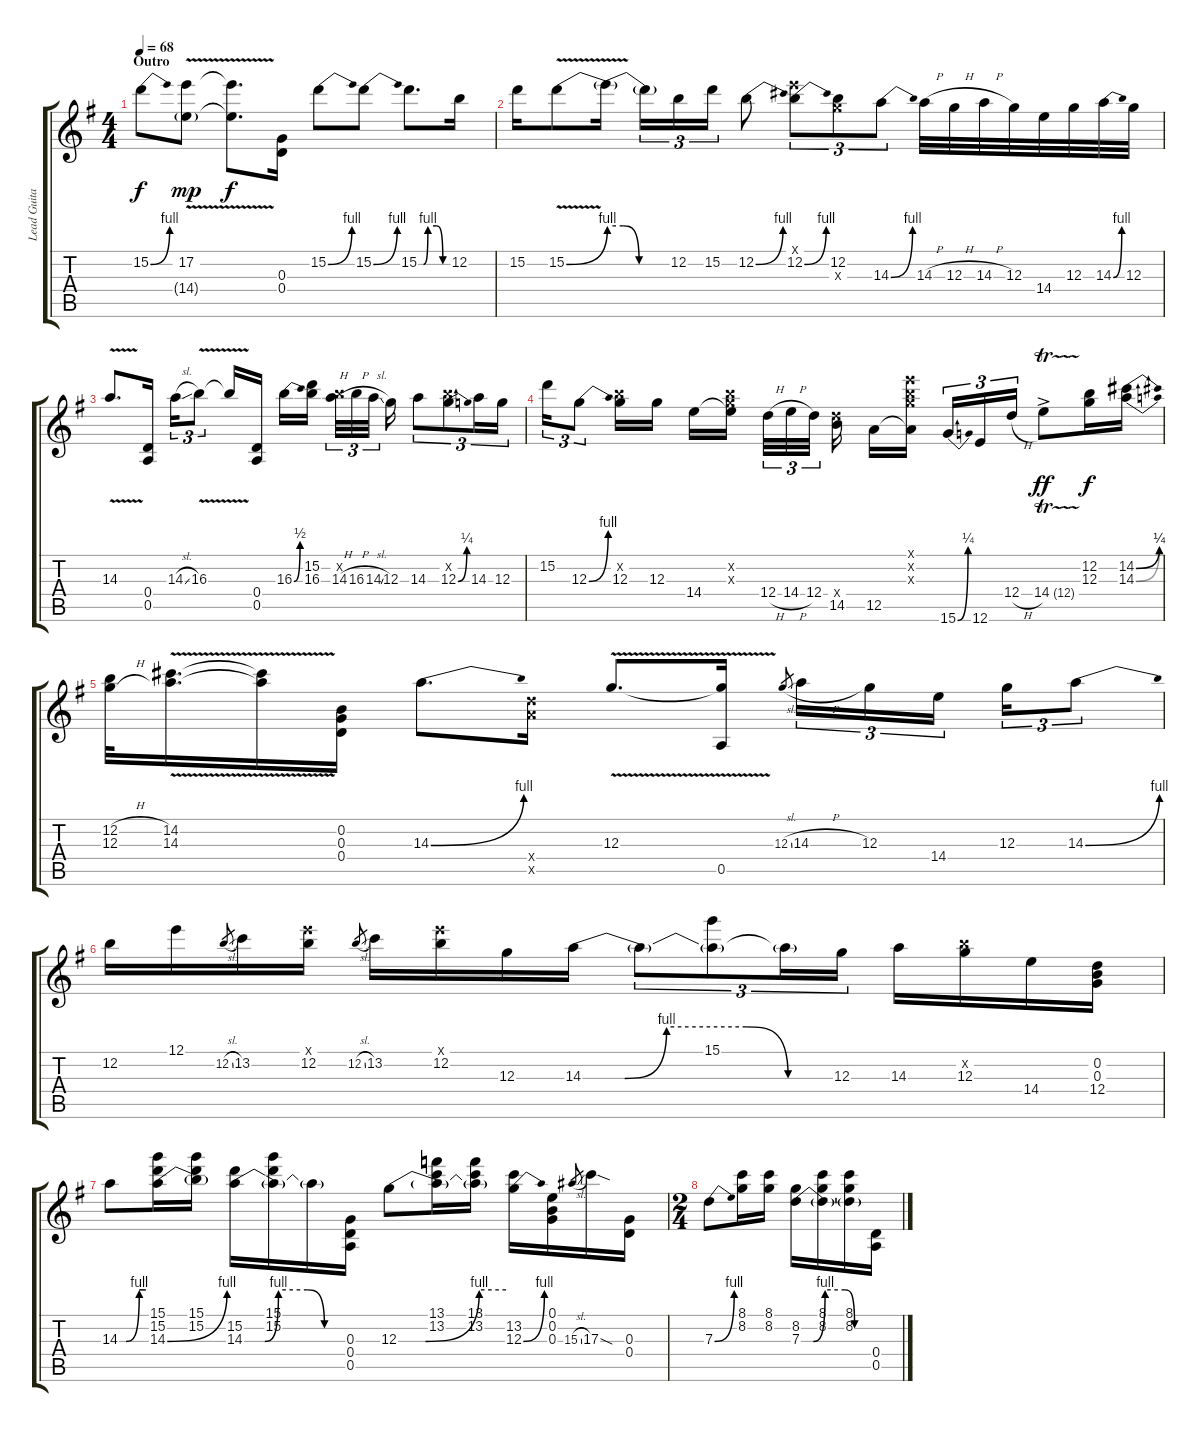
\track ("Lead Guitar" "Lead Guita") {instrument overdrivenguitar}
\staff {score tabs}
\tuning (E4 B3 G3 D3 A2 E2) {hide}
\ts (4 4)
\section ("" "Outro")
\tempo 68
\clef g2
\ks g
15.2{be (bend 0 0 60 4)}.8{dy f} (17.2{v} 14.4{g}).8{dy mp} (17.2{t} 14.4{t}).8{d dy f} (0.3 0.4).16 15.2{be (bend 0 0 60 4)}.8 15.2{be (bend 0 0 60 4)}.8 15.2{be (custom 0 0 10 0 19 4 37 4 50 0 60 0)}.8{d} 12.2.16 |
15.2.16 15.2{be (bend 0 0 60 4) v}.8 15.2{be (custom 0 4 15 4 30 0 60 0) t}.16 15.2{t}.16{tu (3 2)} 12.2.16{tu (3 2)} 15.2.16{tu (3 2)} 12.2{be (bend 0 0 60 4)}.8 (12.1{x} 12.2{be (bend 0 0 60 4)}).8{tu (3 2)} (12.2 12.3{x}).8{tu (3 2)} 14.3{be (bend 0 0 60 4)}.8{tu (3 2)} 14.3{h}.32 12.3{h}.32 14.3{h}.32 12.3.32 14.4.32 12.3.32 14.3{be (bend 0 0 60 4)}.32 12.3.32 |
14.3{v}.8{d} (0.4 0.5).16 14.3{sl}.16{tu (3 2)} 16.3{v}.8{tu (3 2)} 16.3{t}.16 (0.4 0.5).16 16.3{be (bend 0 0 60 2)}.16 (15.2 16.3).16{beam splitsecondary} (12.2{x} 14.3{h}).32{tu (3 2)} 16.3{h}.32{tu (3 2)} 14.3{sl}.32{tu (3 2) beam splitsecondary} 12.3.16 14.3.8{tu (3 2)} (12.2{x} 12.3{be (bend 0 0 60 1)}).8{tu (3 2)} 14.3.16{tu (3 2)} 12.3.16{tu (3 2)} |
15.2.16{tu (3 2)} 12.3{be (bend 0 0 60 4)}.8{tu (3 2)} (12.2{x} 12.3).16 12.3.16 14.4.16 (12.2{x} 12.3{x} 14.4{t}).16{beam splitsecondary} 12.4{h}.32{tu (3 2)} 14.4{h}.32{tu (3 2)} 12.4.32{tu (3 2) beam splitsecondary} (12.4{x} 14.5).16 12.5.16 (12.1{x} 12.2{x} 12.3{x} 12.5{t}).16{beam splitsecondary} 15.6{be (bend 0 0 60 1)}.16{tu (3 2)} 12.6.16{tu (3 2)} 12.4{h}.16{tu (3 2)} 14.4{tr (12 64) ac}.8{dy ff} (12.2 12.3).16{dy f} (14.2{be (bend 0 0 60 1)} 14.3{be (bend 0 0 60 1)}).16 |
(12.2{h} 12.3{h}).32 (14.2{v} 14.3).16{d} (14.2{t} 14.3{t}).16 (0.2 0.3 0.4).16 14.3{be (bend 0 0 60 4)}.8{d} (12.4{x} 12.5{x}).16 12.3{v}.8{d} (12.3{t} 0.5).16 12.3{sl}.8{gr} 14.3{h}.16{tu (3 2)} 12.3.16{tu (3 2)} 14.4.16{tu (3 2) beam splitsecondary} 12.3.16{tu (3 2)} 14.3{be (bend 0 0 60 4)}.8{tu (3 2)} |
12.2.16 12.1.16 12.2{sl}.8{gr} 13.2.16 (12.1{x} 12.2).16 12.2{sl}.8{gr} 13.2.16 (12.1{x} 12.2).16 12.3.16 14.3{be (custom 0 0 10 0 20 4 39 4 49 0 60 0)}.16 14.3{t}.8{tu (3 2)} (15.1 14.3{t}).8{tu (3 2)} 14.3{t}.16{tu (3 2)} 12.3.16{tu (3 2)} 14.3.16 (12.2{x} 12.3).16 14.4.16 (0.2 0.3 12.4).16 |
14.3{be (custom 0 0 15 0 45 4 60 4)}.8 (15.1 15.2 14.3{be (bend 0 0 60 4)}).16 (15.1 15.2 14.3{t}).16 (15.2 14.3{be (custom 0 0 12 0 20 4 37 4 47 0 60 0)}).16 (15.1 15.2 14.3{t}).16 14.3{t}.16 (0.3 0.4 0.5).16 12.3{be (custom 0 0 15 0 45 4 60 4)}.8 (13.1 13.2 12.3{t}).16 (13.1 13.2 12.3{t}).16 (13.2 12.3{be (bend 0 0 60 4)}).16 (0.1 0.2 0.3).16 15.3{sl}.8{gr} 17.3{sod}.16 (0.3 0.4).16 |
\ts (2 4)
7.3{be (bend 0 0 60 4)}.8 (8.1 8.2).16 (8.1 8.2).16 (8.2 7.3{be (custom 0 0 10 0 20 4 37 4 45 0 60 0)}).16 (8.1 8.2 7.3{t}).16 (8.1 8.2 7.3{t}).16 (0.4 0.5).16
